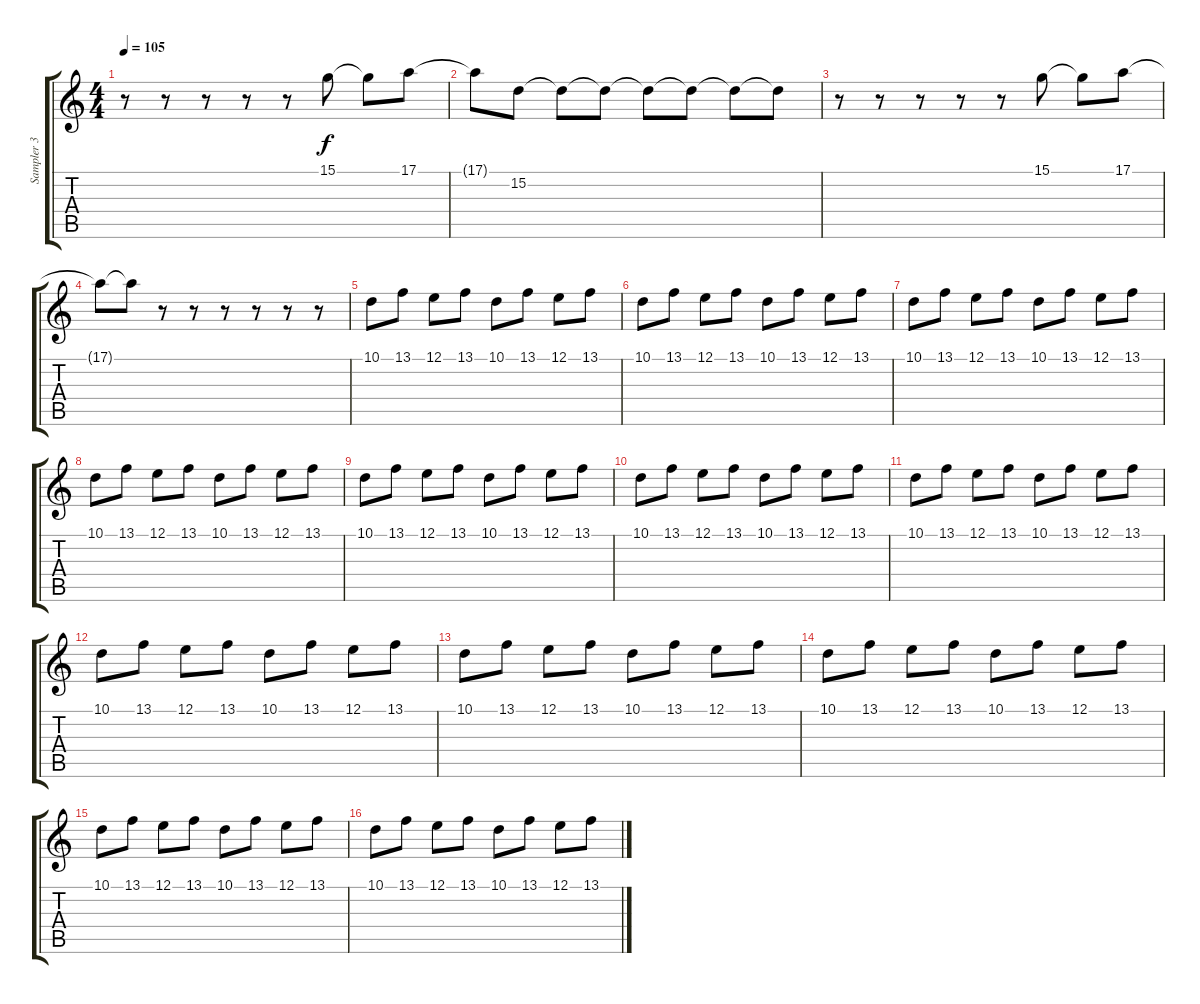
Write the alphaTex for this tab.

\track ("Sampler 3 " "Sampler 3 ") {instrument vibraphone}
\staff {score tabs}
\tuning (E4 B3 G3 D3 A2 E2) {hide}
\ts (4 4)
\tempo 105
\clef g2
\ks c
r.8{dy f volume 8 instrument vibraphone} r.8 r.8 r.8 r.8 15.1.8 15.1{t}.8 17.1.8 |
17.1{t}.8 15.2.8 15.2{t}.8 15.2{t}.8 15.2{t}.8 15.2{t}.8 15.2{t}.8 15.2{t}.8 |
r.8{volume 8 instrument vibraphone} r.8 r.8 r.8 r.8 15.1.8 15.1{t}.8 17.1.8 |
17.1{t}.8 17.1{t}.8 r.8 r.8 r.8 r.8 r.8 r.8 |
10.1.8{volume 8 instrument acousticgrandpiano} 13.1.8 12.1.8 13.1.8 10.1.8 13.1.8 12.1.8 13.1.8 |
10.1.8{volume 8 instrument acousticgrandpiano} 13.1.8 12.1.8 13.1.8 10.1.8 13.1.8 12.1.8 13.1.8 |
10.1.8{volume 8 instrument acousticgrandpiano} 13.1.8 12.1.8 13.1.8 10.1.8 13.1.8 12.1.8 13.1.8 |
10.1.8{volume 8 instrument acousticgrandpiano} 13.1.8 12.1.8 13.1.8 10.1.8 13.1.8 12.1.8 13.1.8 |
10.1.8{volume 8 instrument acousticgrandpiano} 13.1.8 12.1.8 13.1.8 10.1.8 13.1.8 12.1.8 13.1.8 |
10.1.8{volume 8 instrument acousticgrandpiano} 13.1.8 12.1.8 13.1.8 10.1.8 13.1.8 12.1.8 13.1.8 |
10.1.8{volume 8 instrument acousticgrandpiano} 13.1.8 12.1.8 13.1.8 10.1.8 13.1.8 12.1.8 13.1.8 |
10.1.8{volume 8 instrument acousticgrandpiano} 13.1.8 12.1.8 13.1.8 10.1.8 13.1.8 12.1.8 13.1.8 |
10.1.8{volume 8 instrument acousticgrandpiano} 13.1.8 12.1.8 13.1.8 10.1.8 13.1.8 12.1.8 13.1.8 |
10.1.8{volume 8 instrument acousticgrandpiano} 13.1.8 12.1.8 13.1.8 10.1.8 13.1.8 12.1.8 13.1.8 |
10.1.8{volume 8 instrument acousticgrandpiano} 13.1.8 12.1.8 13.1.8 10.1.8 13.1.8 12.1.8 13.1.8 |
10.1.8{volume 8 instrument acousticgrandpiano} 13.1.8 12.1.8 13.1.8 10.1.8 13.1.8 12.1.8 13.1.8
